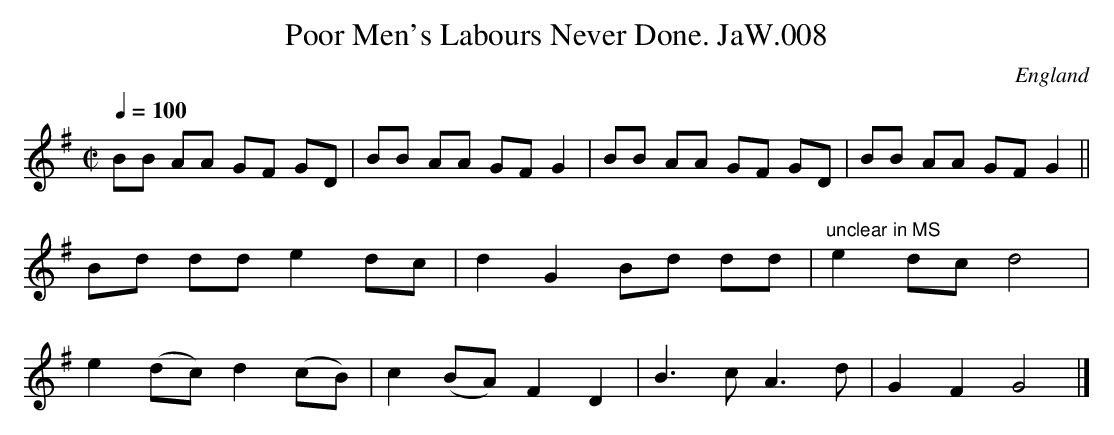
X:1
T:Poor Men's Labours Never Done. JaW.008
M:C|
L:1/8
Q:1/4=100
O:England
K:G major
BB AA GF GD|BB AA GF G2|BB AA GF GD|BB AA GF G2||!
Bd dd e2dc|d2G2 Bd dd|"unclear in MS"e2dcd4|!
e2(dc) d2(cB)|c2(BA)F2D2|B3c A3d|G2F2G4|]
